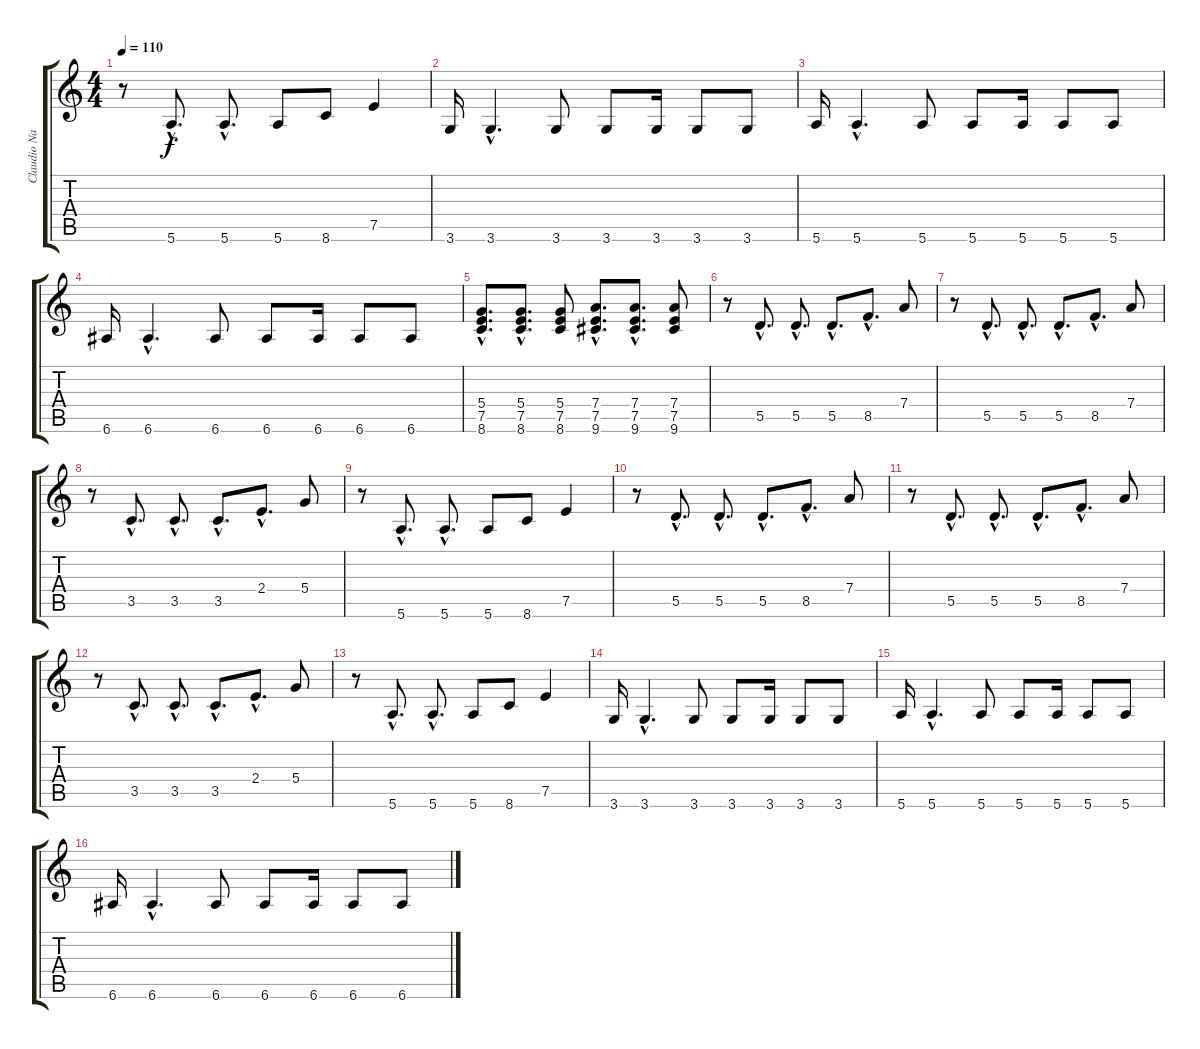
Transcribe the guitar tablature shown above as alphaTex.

\track ("Claudio Narea (Teclado N1)" "Claudio Na") {instrument synthbass2}
\staff {score tabs}
\tuning (E4 B3 G3 D3 A2 E2) {hide}
\ts (4 4)
\tempo 110
\clef g2
\ks c
r.8{dy f} 5.6{hac}.8{d} 5.6{hac}.8{d} 5.6.8 8.6.8 7.5.4 |
3.6.16 3.6{hac}.4{d} 3.6.8 3.6.8 3.6.16 3.6.8 3.6.8 |
5.6.16 5.6{hac}.4{d} 5.6.8 5.6.8 5.6.16 5.6.8 5.6.8 |
6.6.16 6.6{hac}.4{d} 6.6.8 6.6.8 6.6.16 6.6.8 6.6.8 |
(5.4{hac} 7.5{hac} 8.6{hac}).8{d} (5.4{hac} 7.5{hac} 8.6{hac}).8{d} (5.4 7.5 8.6).8 (7.4{hac} 7.5{hac} 9.6{hac}).8{d} (7.4{hac} 7.5{hac} 9.6{hac}).8{d} (7.4 7.5 9.6).8 |
r.8 5.5{hac}.8{d} 5.5{hac}.8{d} 5.5{hac}.8{d} 8.5{hac}.8{d} 7.4.8 |
r.8 5.5{hac}.8{d} 5.5{hac}.8{d} 5.5{hac}.8{d} 8.5{hac}.8{d} 7.4.8 |
r.8 3.5{hac}.8{d} 3.5{hac}.8{d} 3.5{hac}.8{d} 2.4{hac}.8{d} 5.4.8 |
r.8 5.6{hac}.8{d} 5.6{hac}.8{d} 5.6.8 8.6.8 7.5.4 |
r.8 5.5{hac}.8{d} 5.5{hac}.8{d} 5.5{hac}.8{d} 8.5{hac}.8{d} 7.4.8 |
r.8 5.5{hac}.8{d} 5.5{hac}.8{d} 5.5{hac}.8{d} 8.5{hac}.8{d} 7.4.8 |
r.8 3.5{hac}.8{d} 3.5{hac}.8{d} 3.5{hac}.8{d} 2.4{hac}.8{d} 5.4.8 |
r.8 5.6{hac}.8{d} 5.6{hac}.8{d} 5.6.8 8.6.8 7.5.4 |
3.6.16 3.6{hac}.4{d} 3.6.8 3.6.8 3.6.16 3.6.8 3.6.8 |
5.6.16 5.6{hac}.4{d} 5.6.8 5.6.8 5.6.16 5.6.8 5.6.8 |
6.6.16 6.6{hac}.4{d} 6.6.8 6.6.8 6.6.16 6.6.8 6.6.8
